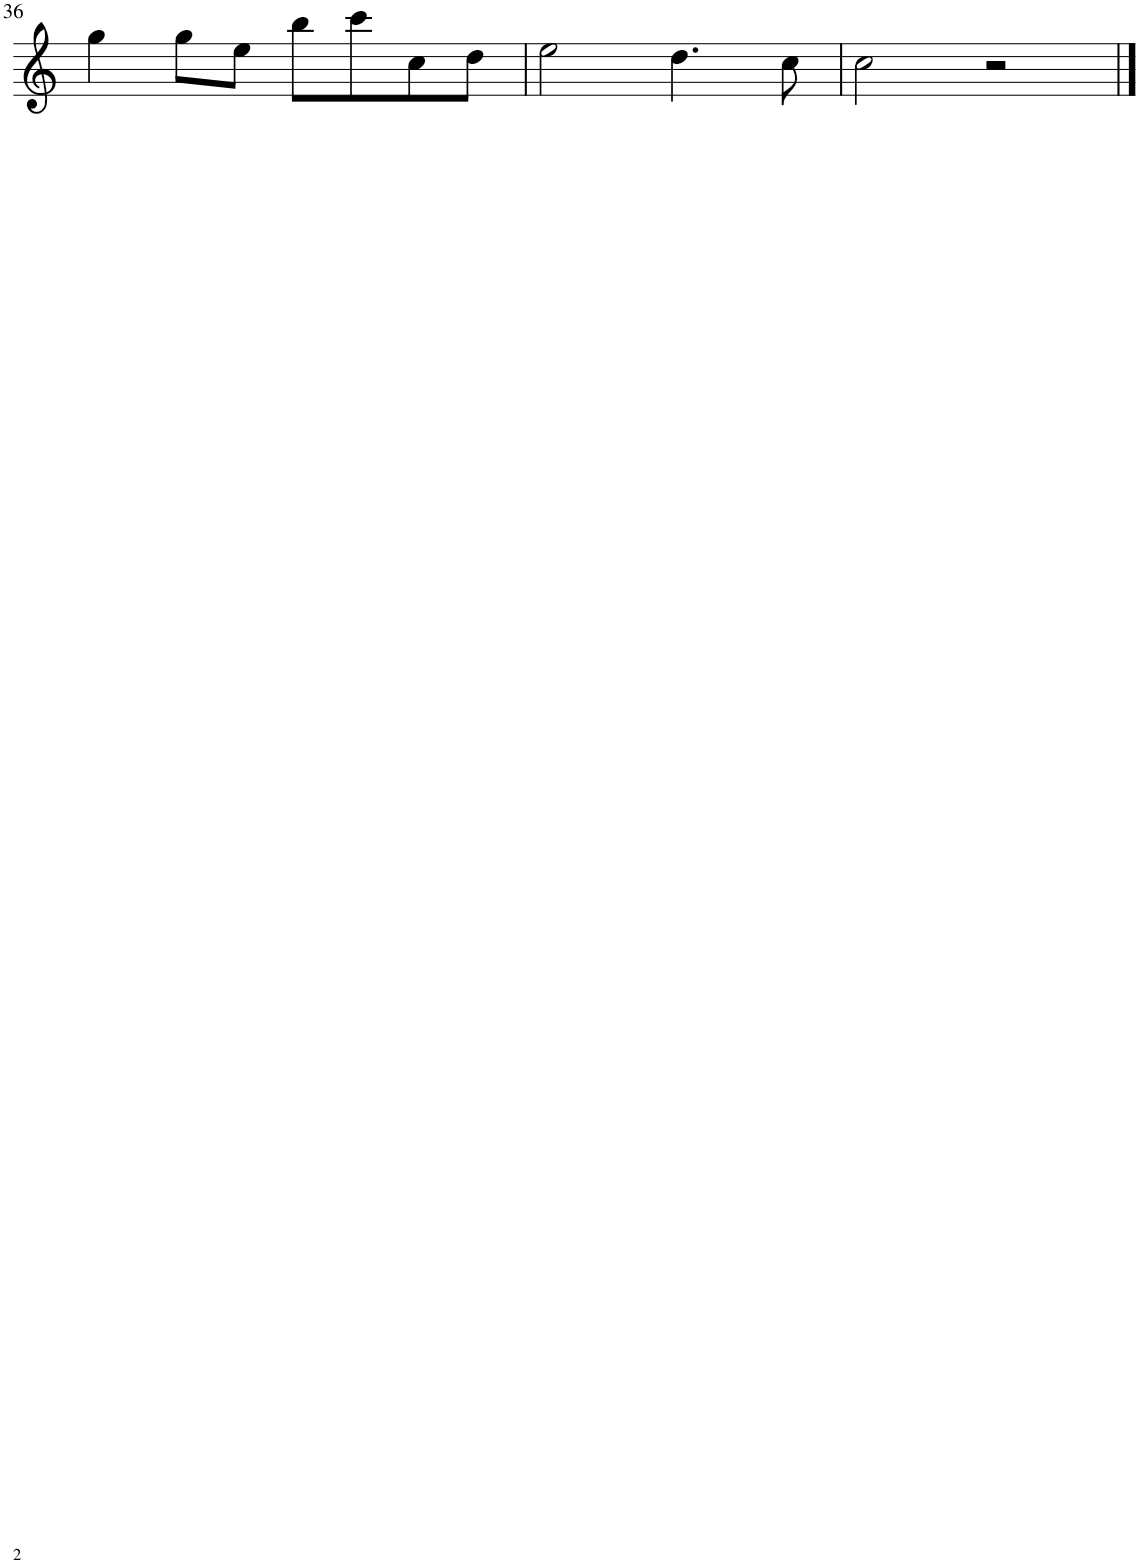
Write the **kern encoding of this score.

**kern
*part1
*staff1
*I"Voice
*I'V
!!LO:PB:g=z
*clefG2
*k[]
*M4/4
=36
4gg\
8gg\L
8ee\J
8bb\L
8ccc\
8cc\
8dd\J
=37
2ee\
4.dd\
8cc\
=38
2cc\
2r
==
*-
